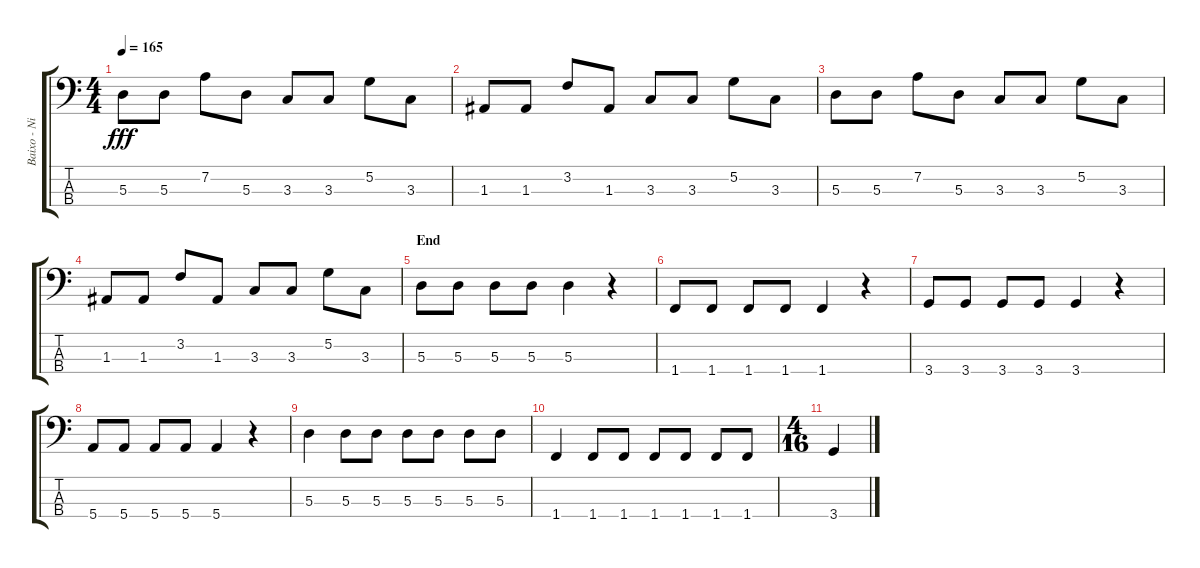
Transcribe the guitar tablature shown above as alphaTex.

\track ("Baixo - Nikola" "Baixo - Ni") {instrument electricbasspick}
\staff {score tabs}
\tuning (G2 D2 A1 E1) {hide}
\ts (4 4)
\tempo 165
\clef f4
\ks c
5.3.8{dy fff} 5.3.8 7.2.8 5.3.8 3.3.8 3.3.8 5.2.8 3.3.8 |
1.3.8 1.3.8 3.2.8 1.3.8 3.3.8 3.3.8 5.2.8 3.3.8 |
5.3.8 5.3.8 7.2.8 5.3.8 3.3.8 3.3.8 5.2.8 3.3.8 |
1.3.8 1.3.8 3.2.8 1.3.8 3.3.8 3.3.8 5.2.8 3.3.8 |
\section ("" "End")
5.3.8 5.3.8 5.3.8 5.3.8 5.3.4 r.4 |
1.4.8 1.4.8 1.4.8 1.4.8 1.4.4 r.4 |
3.4.8 3.4.8 3.4.8 3.4.8 3.4.4 r.4 |
5.4.8 5.4.8 5.4.8 5.4.8 5.4.4 r.4 |
5.3.4 5.3.8 5.3.8 5.3.8 5.3.8 5.3.8 5.3.8 |
1.4.4 1.4.8 1.4.8 1.4.8 1.4.8 1.4.8 1.4.8 |
\ts (4 16)
3.4.4
